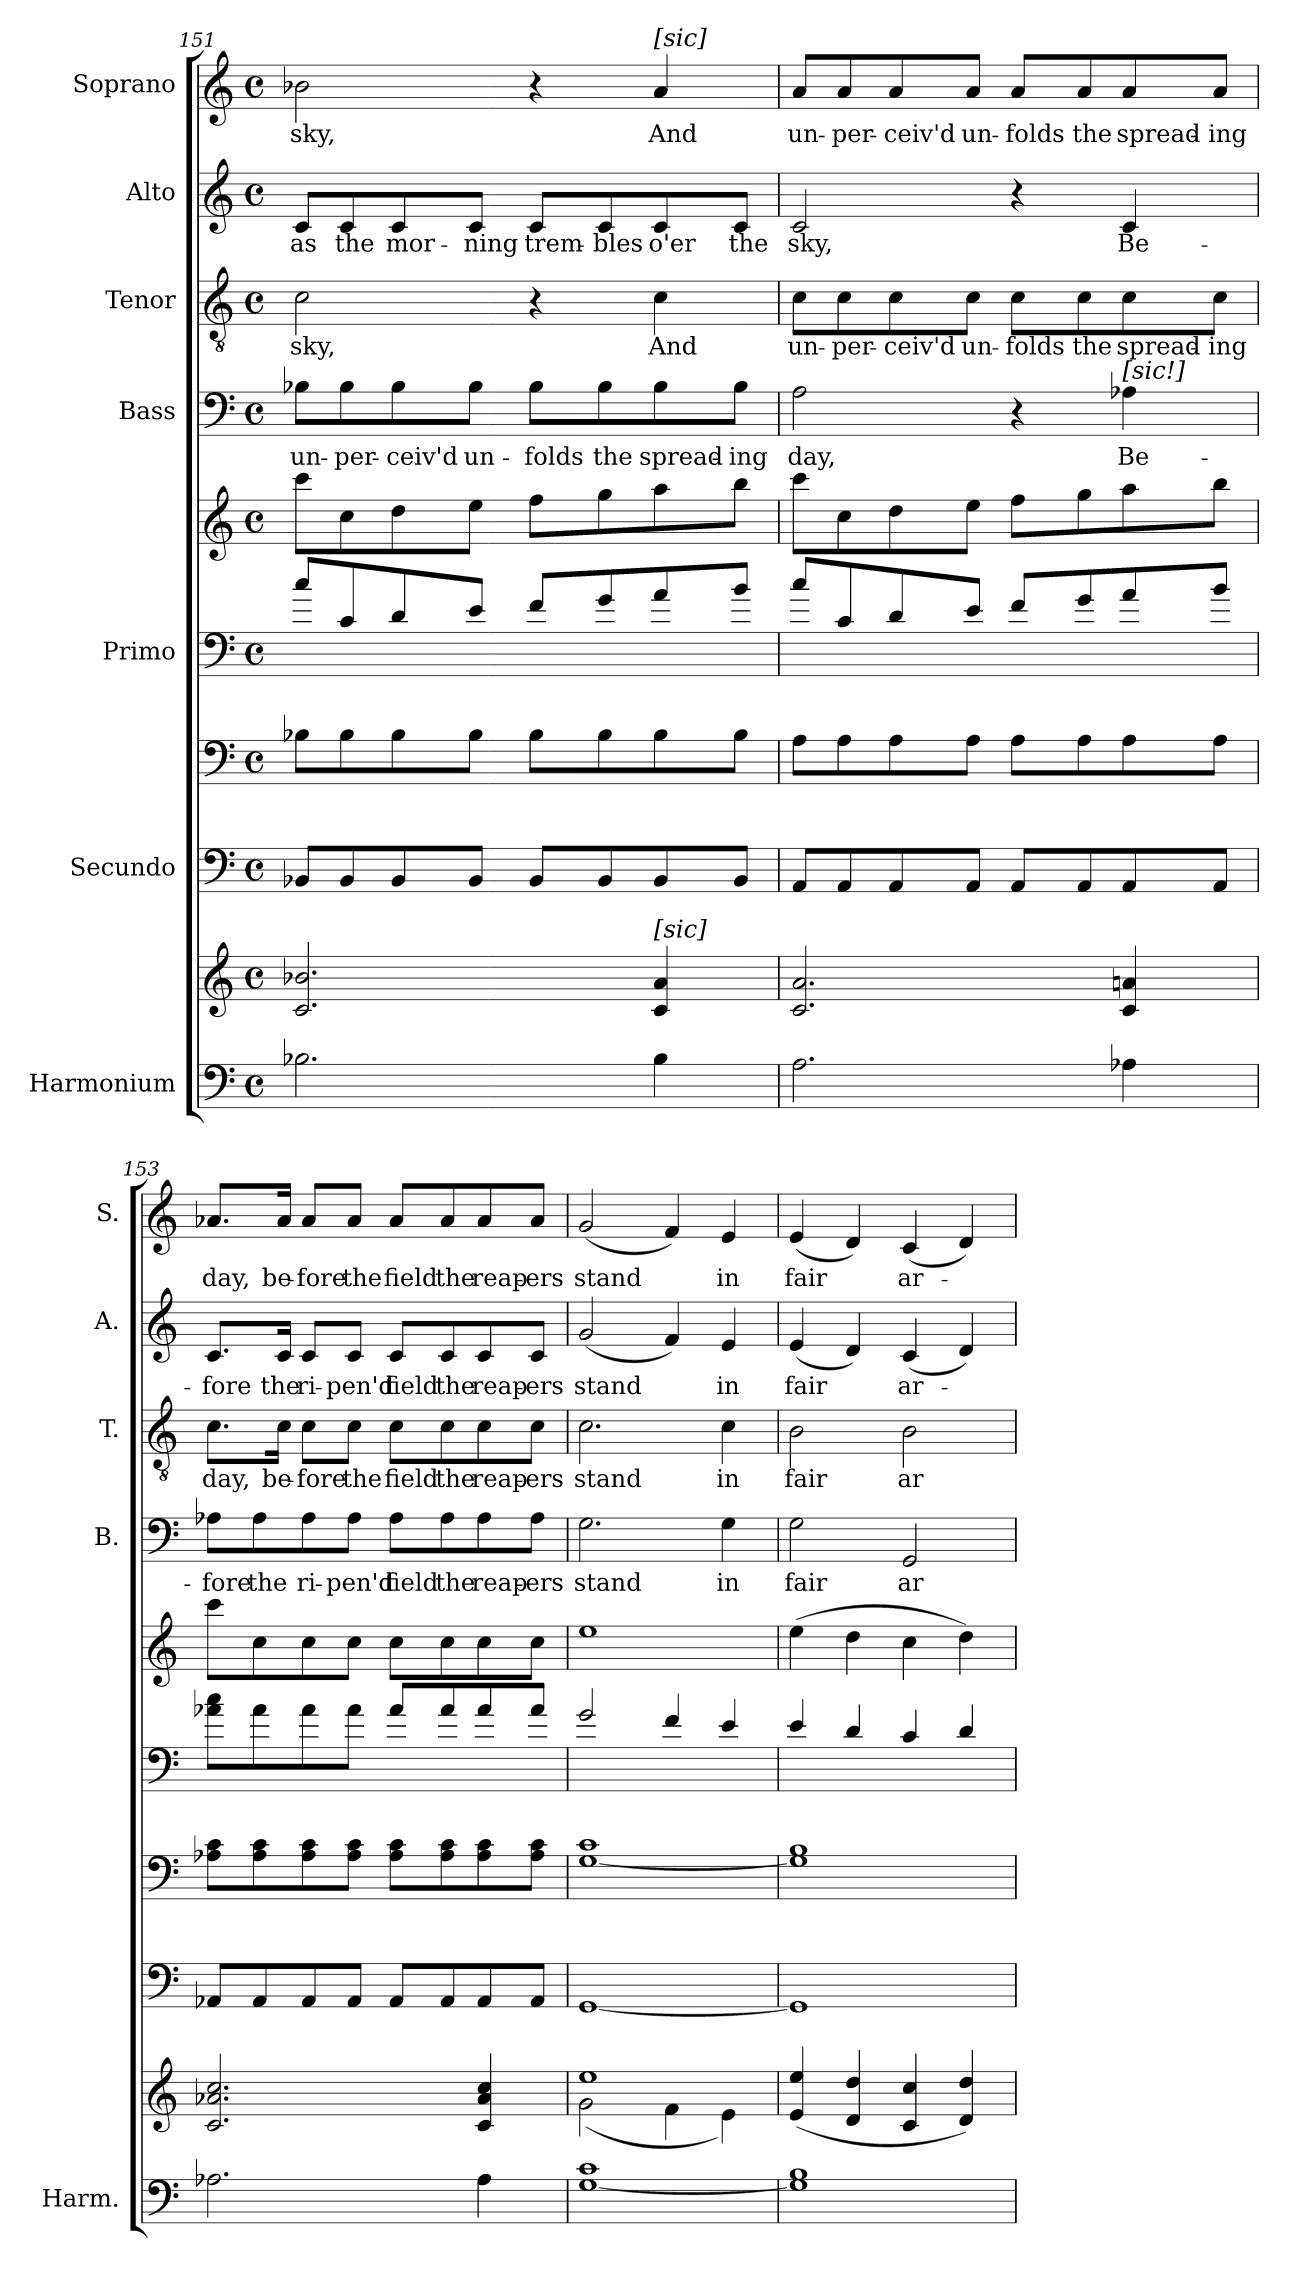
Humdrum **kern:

**kern	**kern	**kern	**kern	**kern	**kern	**kern	**text	**kern	**text	**kern	**text	**kern	**text
*part7	*part7	*part6	*part6	*part5	*part5	*part4	*part4	*part3	*part3	*part2	*part2	*part1	*part1
*staff10	*staff9	*staff8	*staff7	*staff6	*staff5	*staff4	*staff4	*staff3	*staff3	*staff2	*staff2	*staff1	*staff1
*I"Harmonium	*	*I"Secundo	*	*I"Primo	*	*I"Bass	*	*I"Tenor	*	*I"Alto	*	*I"Soprano	*
*I'Harm.	*	*	*	*	*	*I'B.	*	*I'T.	*	*I'A.	*	*I'S.	*
*clefF4	*clefG2	*clefF4	*clefF4	*clefF4	*clefG2	*clefF4	*	*clefGv2	*	*clefG2	*	*clefG2	*
*k[]	*k[]	*k[]	*k[]	*k[]	*k[]	*k[]	*	*k[]	*	*k[]	*	*k[]	*
*C:	*C:	*C:	*C:	*C:	*C:	*C:	*	*C:	*	*C:	*	*C:	*
*M4/4	*M4/4	*M4/4	*M4/4	*M4/4	*M4/4	*M4/4	*	*M4/4	*	*M4/4	*	*M4/4	*
*met(c)	*met(c)	*met(c)	*met(c)	*met(c)	*met(c)	*met(c)	*	*met(c)	*	*met(c)	*	*met(c)	*
=151	=151	=151	=151	=151	=151	=151	=151	=151	=151	=151	=151	=151	=151
!	!	!	!	!	!	!	!LO:LY:b	!	!LO:LY:b	!	!LO:LY:b	!	!LO:LY:b
2.B-X\	2.c/ 2.b-X/	8BB-X/L	8B-X\L	8cc/L	8ccc\L	8B-X\L	un-	2c\	sky,	8c/L	as	2b-X\	sky,
!	!	!	!	!	!	!	!LO:LY:b	!	!	!	!LO:LY:b	!	!
.	.	8BB-/	8B-\	8c/	8cc\	8B-\	-per-	.	.	8c/	the	.	.
!	!	!	!	!	!	!	!LO:LY:b	!	!	!	!LO:LY:b	!	!
.	.	8BB-/	8B-\	8d/	8dd\	8B-\	-ceiv'd	.	.	8c/	mor-	.	.
!	!	!	!	!	!	!	!LO:LY:b	!	!	!	!LO:LY:b	!	!
.	.	8BB-/J	8B-\J	8e/J	8ee\J	8B-\J	un-	.	.	8c/J	-ning	.	.
!	!	!	!	!	!	!	!LO:LY:b	!	!	!	!LO:LY:b	!	!
.	.	8BB-/L	8B-\L	8f/L	8ff\L	8B-\L	-folds	4r	.	8c/L	trem-	4r	.
!	!	!	!	!	!	!	!LO:LY:b	!	!	!	!LO:LY:b	!	!
.	.	8BB-/	8B-\	8g/	8gg\	8B-\	the	.	.	8c/	-bles	.	.
!	!	!	!	!	!	!	!	!	!	!	!	!LO:TX:a:i:t=[sic]	!
!	!LO:TX:a:i:t=[sic]	!	!	!	!	!	!	!	!	!	!	!	!
!	!	!	!	!	!	!	!LO:LY:b	!	!LO:LY:b	!	!LO:LY:b	!	!LO:LY:b
4B-\	4c/ 4a/	8BB-/	8B-\	8a/	8aa\	8B-\	spread-	4c\	And	8c/	o'er	4a/	And
!	!	!	!	!	!	!	!LO:LY:b	!	!	!	!LO:LY:b	!	!
.	.	8BB-/J	8B-\J	8b/J	8bb\J	8B-\J	-ing	.	.	8c/J	the	.	.
!!LO:PB:g=z
=152	=152	=152	=152	=152	=152	=152	=152	=152	=152	=152	=152	=152	=152
!	!	!	!	!	!	!	!LO:LY:b	!	!LO:LY:b	!	!LO:LY:b	!	!LO:LY:b
2.A\	2.c/ 2.a/	8AA/L	8A\L	8cc/L	8ccc\L	2A\	day,	8c\L	un-	2c/	sky,	8a/L	un-
!	!	!	!	!	!	!	!	!	!LO:LY:b	!	!	!	!LO:LY:b
.	.	8AA/	8A\	8c/	8cc\	.	.	8c\	-per-	.	.	8a/	-per-
!	!	!	!	!	!	!	!	!	!LO:LY:b	!	!	!	!LO:LY:b
.	.	8AA/	8A\	8d/	8dd\	.	.	8c\	-ceiv'd	.	.	8a/	-ceiv'd
!	!	!	!	!	!	!	!	!	!LO:LY:b	!	!	!	!LO:LY:b
.	.	8AA/J	8A\J	8e/J	8ee\J	.	.	8c\J	un-	.	.	8a/J	un-
!	!	!	!	!	!	!	!	!	!LO:LY:b	!	!	!	!LO:LY:b
.	.	8AA/L	8A\L	8f/L	8ff\L	4r	.	8c\L	-folds	4r	.	8a/L	-folds
!	!	!	!	!	!	!	!	!	!LO:LY:b	!	!	!	!LO:LY:b
.	.	8AA/	8A\	8g/	8gg\	.	.	8c\	the	.	.	8a/	the
!	!	!	!	!	!	!LO:TX:a:i:t=[sic!]	!	!	!	!	!	!	!
!	!	!	!	!	!	!	!LO:LY:b	!	!LO:LY:b	!	!LO:LY:b	!	!LO:LY:b
4A-X\	4c/ 4ani/	8AA/	8A\	8a/	8aa\	4A-X\	Be-	8c\	spread-	4c/	Be-	8a/	spread-
!	!	!	!	!	!	!	!	!	!LO:LY:b	!	!	!	!LO:LY:b
.	.	8AA/J	8A\J	8b/J	8bb\J	.	.	8c\J	-ing	.	.	8a/J	-ing
=153	=153	=153	=153	=153	=153	=153	=153	=153	=153	=153	=153	=153	=153
!	!	!	!	!	!	!	!LO:LY:b	!	!LO:LY:b	!	!LO:LY:b	!	!LO:LY:b
2.A-X\	2.c/ 2.a-X/ 2.cc/	8AA-X/L	8A-X\ 8c\L	8a-X\ 8cc\L	8ccc\L	8A-X\L	-fore	8.c\L	day,	8.c/L	-fore	8.a-X/L	day,
!	!	!	!	!	!	!	!LO:LY:b	!	!	!	!	!	!
.	.	8AA-/	8A-\ 8c\	8a-\	8cc\	8A-\	the	.	.	.	.	.	.
!	!	!	!	!	!	!	!	!	!LO:LY:b	!	!LO:LY:b	!	!LO:LY:b
.	.	.	.	.	.	.	.	16c\Jk	be-	16c/Jk	the	16a-/Jk	be-
!	!	!	!	!	!	!	!LO:LY:b	!	!LO:LY:b	!	!LO:LY:b	!	!LO:LY:b
.	.	8AA-/	8A-\ 8c\	8a-\	8cc\	8A-\	ri-	8c\L	-fore	8c/L	ri-	8a-/L	-fore
!	!	!	!	!	!	!	!LO:LY:b	!	!LO:LY:b	!	!LO:LY:b	!	!LO:LY:b
.	.	8AA-/J	8A-\ 8c\J	8a-\J	8cc\J	8A-\J	-pen'd	8c\J	the	8c/J	-pen'd	8a-/J	the
!	!	!	!	!	!	!	!LO:LY:b	!	!LO:LY:b	!	!LO:LY:b	!	!LO:LY:b
.	.	8AA-/L	8A-\ 8c\L	8a-/L	8cc\L	8A-\L	field	8c\L	field	8c/L	field	8a-/L	field
!	!	!	!	!	!	!	!LO:LY:b	!	!LO:LY:b	!	!LO:LY:b	!	!LO:LY:b
.	.	8AA-/	8A-\ 8c\	8a-/	8cc\	8A-\	the	8c\	the	8c/	the	8a-/	the
!	!	!	!	!	!	!	!LO:LY:b	!	!LO:LY:b	!	!LO:LY:b	!	!LO:LY:b
4A-\	4c/ 4a-/ 4cc/	8AA-/	8A-\ 8c\	8a-/	8cc\	8A-\	reap-	8c\	reap-	8c/	reap-	8a-/	reap-
!	!	!	!	!	!	!	!LO:LY:b	!	!LO:LY:b	!	!LO:LY:b	!	!LO:LY:b
.	.	8AA-/J	8A-\ 8c\J	8a-/J	8cc\J	8A-\J	-ers	8c\J	-ers	8c/J	-ers	8a-/J	-ers
=154	=154	=154	=154	=154	=154	=154	=154	=154	=154	=154	=154	=154	=154
*	*^	*	*	*	*	*	*	*	*	*	*	*	*
!	!	!	!	!	!	!	!	!LO:LY:b	!	!LO:LY:b	!	!LO:LY:b	!	!LO:LY:b
[1G 1c	1ee	(<2g\	[1GG	[1G 1c	2g/	1ee	2.G\	stand	2.c\	stand	(<2g/	stand	(<2g/	stand
.	.	4f\	.	.	4f/	.	.	.	.	.	4f/)	.	4f/)	.
!	!	!	!	!	!	!	!	!LO:LY:b	!	!LO:LY:b	!	!LO:LY:b	!	!LO:LY:b
.	.	4e\)	.	.	4e/	.	4G\	in	4c\	in	4e/	in	4e/	in
=155	=155	=155	=155	=155	=155	=155	=155	=155	=155	=155	=155	=155	=155	=155
!	!	!	!	!	!	!	!	!LO:LY:b	!	!LO:LY:b	!	!LO:LY:b	!	!LO:LY:b
*	*v	*v	*	*	*	*	*	*	*	*	*	*	*	*
1G] 1B	(<4e/ 4ee/	1GG]	1G] 1B	4e/	(>4ee\	2G\	fair	2B\	fair	(<4e/	fair	(<4e/	fair
.	4d/ 4dd/	.	.	4d/	4dd\	.	.	.	.	4d/)	.	4d/)	.
!	!	!	!	!	!	!	!LO:LY:b	!	!LO:LY:b	!	!LO:LY:b	!	!LO:LY:b
.	4c/ 4cc/	.	.	4c/	4cc\	2GG/	ar-	2B\	ar-	(<4c/	ar-	(<4c/	ar-
.	4d/ 4dd/)	.	.	4d/	4dd\)	.	.	.	.	4d/)	.	4d/)	.
=	=	=	=	=	=	=	=	=	=	=	=	=	=
*-	*-	*-	*-	*-	*-	*-	*-	*-	*-	*-	*-	*-	*-
